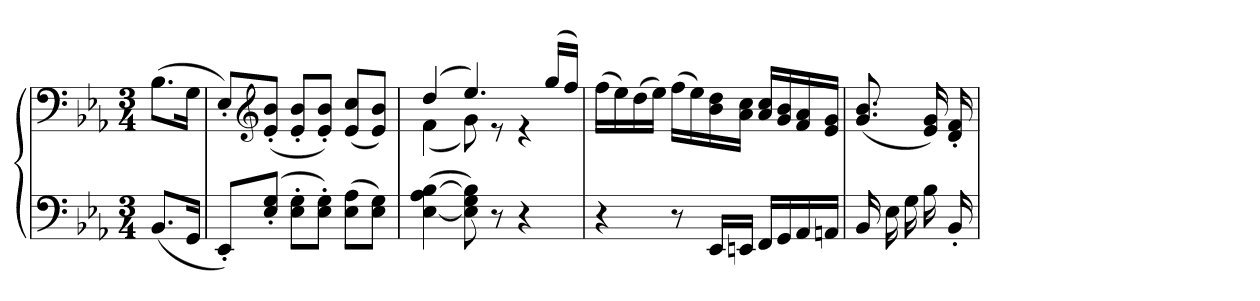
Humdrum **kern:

**kern	**kern
*part1	*part1
*staff2	*staff1
*clefF4	*clefF4
*k[b-e-a-]	*k[b-e-a-]
*E-:	*E-:
*M3/4	*M3/4
=	=
(8.BB-L	(8.B-L
16GGJk	16GJk
=89	=89
8EE-'L)	8E-'L)
*	*clefG2
(8E-' 8G'J	(8e-' 8b-'J
8E-' 8G'L	8e-' 8b-'L
8E-' 8G'J)	8e-' 8b-'J)
(8E- 8A-L	(8e- 8ccL
8E- 8GJ)	8e- 8b-J)
=90	=90
*	*^
([4E- 4A- [4B-	(4dd	(4f
8E-] 8G 8B-])	4.ee-)	8g)
8r	.	8r
4r	.	4r
.	(16ggLL	.
.	16ffJJ)	.
*	*v	*v
=91	=91
4r	(16ffLL
.	16ee-)
.	(16dd
.	16ee-JJ)
8r	(16ffLL
.	16ee-)
16EE-LL	16b- 16dd
16EEnJJ	16a- 16ccJJ
16FFLL	16a- 16ccLL
16GG	16g 16b-
16AA-	16f 16a-
16AAnJJ	16e- 16gJJ
=92	=92
16BB-	(8.g 8.b-
16E-	.
16G	.
16B-	16e- 16g)
16BB-'	16d' 16f'
=	=
*-	*-
